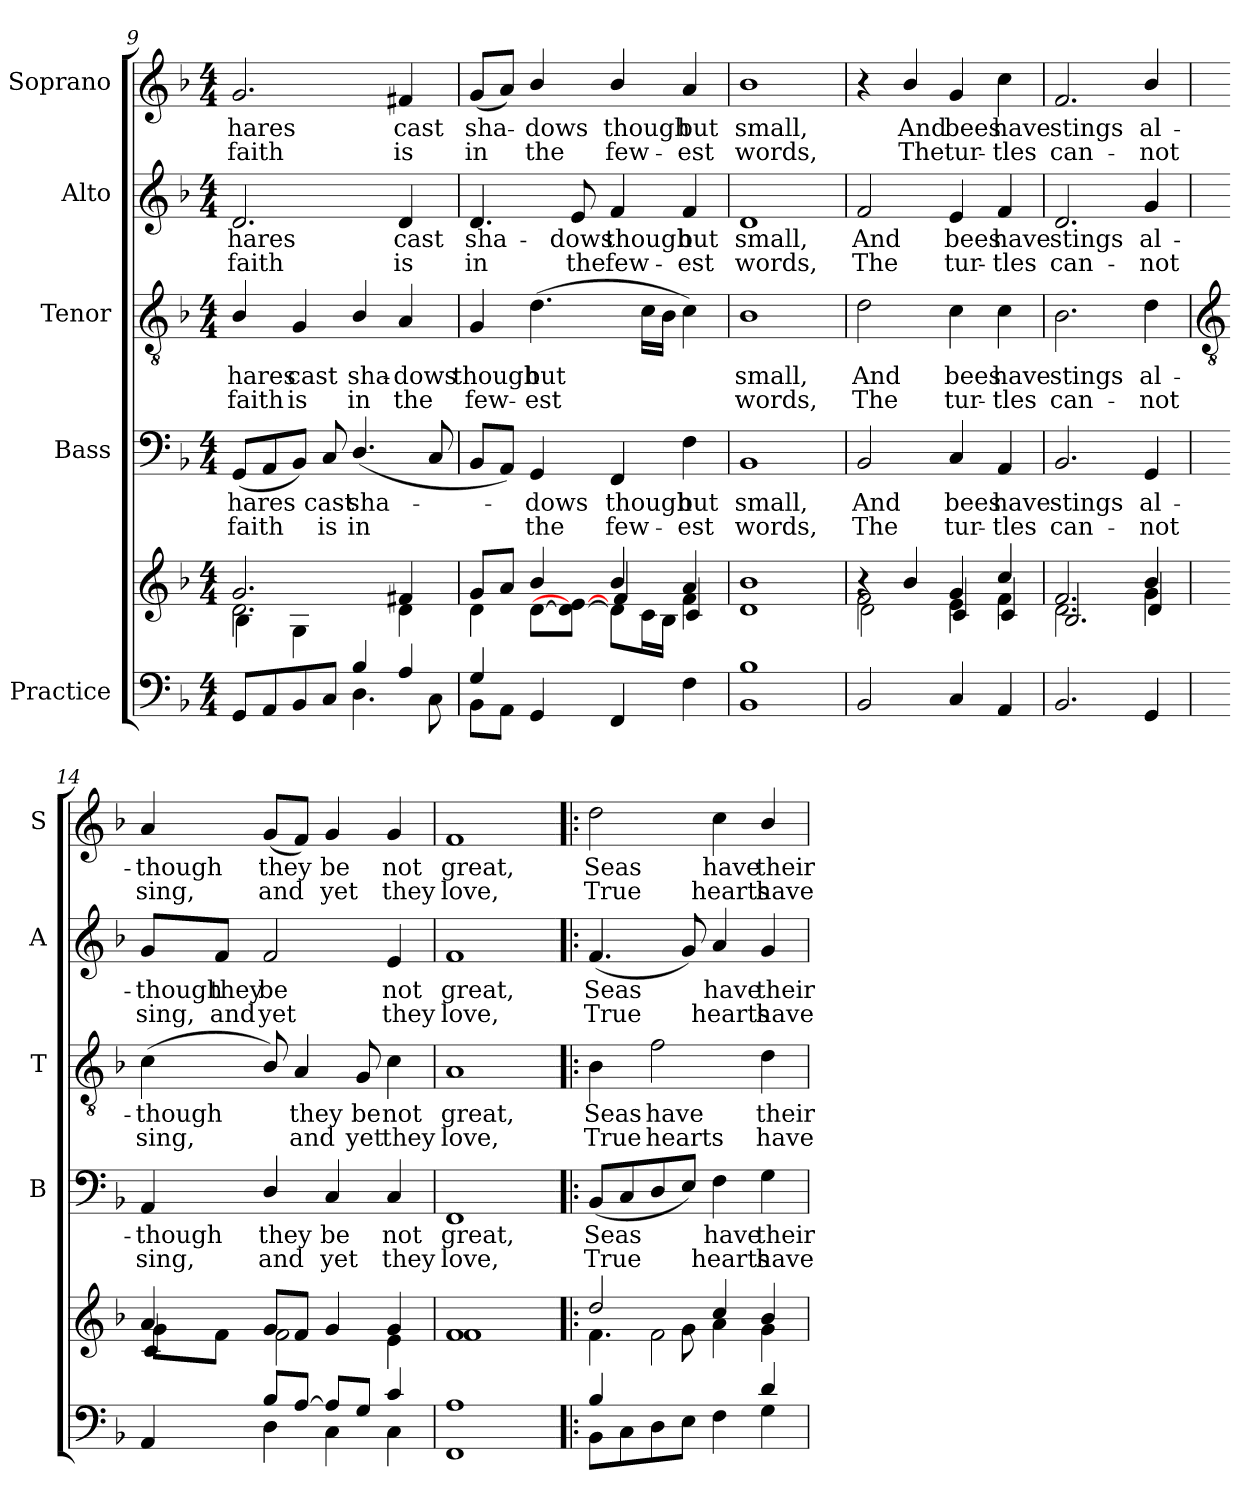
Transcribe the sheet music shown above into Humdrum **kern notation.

**kern	**kern	**kern	**text	**text	**kern	**text	**text	**kern	**text	**text	**kern	**text	**text
*part5	*part5	*part4	*part4	*part4	*part3	*part3	*part3	*part2	*part2	*part2	*part1	*part1	*part1
*staff6	*staff5	*staff4	*staff4	*staff4	*staff3	*staff3	*staff3	*staff2	*staff2	*staff2	*staff1	*staff1	*staff1
*I"Practice	*	*I"Bass	*	*	*I"Tenor	*	*	*I"Alto	*	*	*I"Soprano	*	*
*	*	*I'B	*	*	*I'T	*	*	*I'A	*	*	*I'S	*	*
!!LO:LB:g=z
*clefF4	*clefG2	*clefF4	*	*	*clefGv2	*	*	*clefG2	*	*	*clefG2	*	*
*k[b-]	*k[b-]	*k[b-]	*	*	*k[b-]	*	*	*k[b-]	*	*	*k[b-]	*	*
*F:	*F:	*F:	*	*	*F:	*	*	*F:	*	*	*F:	*	*
*M4/4	*M4/4	*M4/4	*	*	*M4/4	*	*	*M4/4	*	*	*M4/4	*	*
=9	=9	=9	=9	=9	=9	=9	=9	=9	=9	=9	=9	=9	=9
*^	*^	*	*	*	*	*	*	*	*	*	*	*	*
*	*	*	*^	*	*	*	*	*	*	*	*	*	*	*	*
!	!	!	!	!	!	!LO:LY:b	!LO:LY:b	!	!LO:LY:b	!LO:LY:b	!	!LO:LY:b	!LO:LY:b	!	!LO:LY:b	!LO:LY:b
2ryy	8GGL	2.g	2.d	4B-\	(<8GGL	hares	faith	4B-/	hares	faith	2.d	hares	faith	2.g	hares	faith
.	8AA	.	.	.	8AA	.	.	.	.	.	.	.	.	.	.	.
!	!	!	!	!	!	!	!	!	!LO:LY:b	!LO:LY:b	!	!	!	!	!	!
.	8BB-	.	.	4G\	8BB-J)	.	.	4G	cast	is	.	.	.	.	.	.
!	!	!	!	!	!	!LO:LY:b	!LO:LY:b	!	!	!	!	!	!	!	!	!
.	8CJ	.	.	.	8C	cast	is	.	.	.	.	.	.	.	.	.
!	!	!	!	!	!	!LO:LY:b	!LO:LY:b	!	!LO:LY:b	!LO:LY:b	!	!	!	!	!	!
4B-/	4.D\	.	.	2ryy	(<4.D/	sha-	in	4B-/	sha-	-in	.	.	.	.	.	.
!	!	!	!	!	!	!	!	!	!LO:LY:b	!LO:LY:b	!	!LO:LY:b	!LO:LY:b	!	!LO:LY:b	!LO:LY:b
4A/	.	4f#X	4d	.	.	.	.	4A	dows	the	4d	cast	is	4f#X	cast	is
.	8C\	.	.	.	8C	.	.	.	.	.	.	.	.	.	.	.
=10	=10	=10	=10	=10	=10	=10	=10	=10	=10	=10	=10	=10	=10	=10	=10	=10
!	!	!	!	!	!	!	!	!	!LO:LY:b	!LO:LY:b	!	!LO:LY:b	!LO:LY:b	!	!LO:LY:b	!LO:LY:b
4G/	8BB-\L	8gL	4d\	4ryy	8BB-L	.	.	4G	though	few-	4.d	sha-	-in	(<8gL	sha-	in
.	8AA\J	8aJ	.	.	8AAJ)	.	.	.	.	.	.	.	.	8aJ)	.	.
!	!	!	!	!	!	!LO:LY:b	!LO:LY:b	!	!LO:LY:b	!LO:LY:b	!	!	!	!	!LO:LY:b	!LO:LY:b
2.ryy	4GG/	4b-/	4ryy	[8d\L	4GG	dows	the	(>4.d	-but	est	.	.	.	4b-/	dows	the
!	!	!	!	!	!	!	!	!	!	!	!	!LO:LY:b	!LO:LY:b	!	!	!
.	.	.	.	8d\_ 8e\_J	.	.	.	.	.	.	8e	dows	the	.	.	.
!	!	!	!	!	!	!LO:LY:b	!LO:LY:b	!	!	!	!	!LO:LY:b	!LO:LY:b	!	!LO:LY:b	!LO:LY:b
.	4FF/	4b-/	4f/	8d\L]	4FF	though	few-	.	.	.	4f	though	few-	4b-/	though	few-
.	.	.	.	16c\L	.	.	.	16cLL	.	.	.	.	.	.	.	.
.	.	.	.	16B-\JJ	.	.	.	16B-JJ	.	.	.	.	.	.	.	.
!	!	!	!	!	!	!LO:LY:b	!LO:LY:b	!	!	!	!	!LO:LY:b	!LO:LY:b	!	!LO:LY:b	!LO:LY:b
.	4F	4a	4f	4c	4F	-but	est	4c)	.	.	4f	-but	est	4a	-but	est
=11	=11	=11	=11	=11	=11	=11	=11	=11	=11	=11	=11	=11	=11	=11	=11	=11
!	!	!	!	!	!	!LO:LY:b	!LO:LY:b	!	!LO:LY:b	!LO:LY:b	!	!LO:LY:b	!LO:LY:b	!	!LO:LY:b	!LO:LY:b
*	*	*	*v	*v	*	*	*	*	*	*	*	*	*	*	*	*
1B-	1BB-	1b-	1d	1BB-	small,	words,	1B-	small,	words,	1d	small,	words,	1b-	small,	words,
=12	=12	=12	=12	=12	=12	=12	=12	=12	=12	=12	=12	=12	=12	=12	=12
*	*	*	*^	*	*	*	*	*	*	*	*	*	*	*	*
!	!	!	!	!	!	!LO:LY:b	!LO:LY:b	!	!LO:LY:b	!LO:LY:b	!	!LO:LY:b	!LO:LY:b	!	!	!
*v	*v	*	*	*	*	*	*	*	*	*	*	*	*	*	*	*
2BB-	4r	2f\	2d\	2BB-	And	The	2d	And	The	2f	And	The	4r	.	.
!	!	!	!	!	!	!	!	!	!	!	!	!	!	!LO:LY:b	!LO:LY:b
.	4b-/	.	.	.	.	.	.	.	.	.	.	.	4b-/	And	The
!	!	!	!	!	!LO:LY:b	!LO:LY:b	!	!LO:LY:b	!LO:LY:b	!	!LO:LY:b	!LO:LY:b	!	!LO:LY:b	!LO:LY:b
4C	4g	4e	4c	4C	bees	tur-	4c	bees	tur-	4e	bees	tur-	4g	bees	tur-
!	!	!	!	!	!LO:LY:b	!LO:LY:b	!	!LO:LY:b	!LO:LY:b	!	!LO:LY:b	!LO:LY:b	!	!LO:LY:b	!LO:LY:b
4AA	4cc/	4f	4c	4AA	-have	tles	4c	-have	tles	4f	-have	tles	4cc	-have	tles
=13	=13	=13	=13	=13	=13	=13	=13	=13	=13	=13	=13	=13	=13	=13	=13
!	!	!	!	!	!LO:LY:b	!LO:LY:b	!	!LO:LY:b	!LO:LY:b	!	!LO:LY:b	!LO:LY:b	!	!LO:LY:b	!LO:LY:b
2.BB-	2.f	2.d	2.B-	2.BB-	stings	can-	2.B-	stings	can-	2.d	stings	can-	2.f	stings	can-
!	!	!	!	!	!LO:LY:b	!LO:LY:b	!	!LO:LY:b	!LO:LY:b	!	!LO:LY:b	!LO:LY:b	!	!LO:LY:b	!LO:LY:b
4GG	4b-/	4g	4d	4GG	-al-	-not	4d	-al-	-not	4g	-al-	-not	4b-/	-al-	-not
!!LO:LB:g=z
=14	=14	=14	=14	=14	=14	=14	=14	=14	=14	=14	=14	=14	=14	=14	=14
*	*	*	*	*	*	*	*clefGv2	*	*	*	*	*	*	*	*
*^	*	*	*	*	*	*	*	*	*	*	*	*	*	*	*
!	!	!	!	!	!	!LO:LY:b	!LO:LY:b	!	!LO:LY:b	!LO:LY:b	!	!LO:LY:b	!LO:LY:b	!	!LO:LY:b	!LO:LY:b
4ryy	4AA	4a	8g\L	4c	4AA	though	sing,	(<4c	though	sing,	8g/L	though	sing,	4a	though	sing,
!	!	!	!	!	!	!	!	!	!	!	!	!LO:LY:b	!LO:LY:b	!	!	!
.	.	.	8f\J	.	.	.	.	.	.	.	8f/J	they	and	.	.	.
!	!	!	!	!	!	!LO:LY:b	!LO:LY:b	!	!	!	!	!LO:LY:b	!LO:LY:b	!	!LO:LY:b	!LO:LY:b
8B-/L	4D\	8gL	2f\	2.ryy	4D/	they	and	8B-/)	.	.	2f	be	yet	(<8gL	they	and
!	!	!	!	!	!	!	!	!	!LO:LY:b	!LO:LY:b	!	!	!	!	!	!
[8A/J	.	8fJ	.	.	.	.	.	4A	they	and	.	.	.	8fJ)	.	.
!	!	!	!	!	!	!LO:LY:b	!LO:LY:b	!	!	!	!	!	!	!	!LO:LY:b	!LO:LY:b
8A/L]	4C\	4g	.	.	4C	be	yet	.	.	.	.	.	.	4g	be	yet
!	!	!	!	!	!	!	!	!	!LO:LY:b	!LO:LY:b	!	!	!	!	!	!
8G/J	.	.	.	.	.	.	.	8G	be	yet	.	.	.	.	.	.
!	!	!	!	!	!	!LO:LY:b	!LO:LY:b	!	!LO:LY:b	!LO:LY:b	!	!LO:LY:b	!LO:LY:b	!	!LO:LY:b	!LO:LY:b
4c	4C\	4g	4e	.	4C	not	they	4c	not	they	4e	not	they	4g	not	they
*	*	*	*v	*v	*	*	*	*	*	*	*	*	*	*	*	*
=15	=15	=15	=15	=15	=15	=15	=15	=15	=15	=15	=15	=15	=15	=15	=15
!	!	!	!	!	!LO:LY:b	!LO:LY:b	!	!LO:LY:b	!LO:LY:b	!	!LO:LY:b	!LO:LY:b	!	!LO:LY:b	!LO:LY:b
1A	1FF	1f	1f	1FF	great,	love,	1A	great,	love,	1f	great,	love,	1f	great,	love,
=16!|:	=16!|:	=16!|:	=16!|:	=16!|:	=16!|:	=16!|:	=16!|:	=16!|:	=16!|:	=16!|:	=16!|:	=16!|:	=16!|:	=16!|:	=16!|:
*	*	*	*^	*	*	*	*	*	*	*	*	*	*	*	*
!	!	!	!	!	!	!LO:LY:b	!LO:LY:b	!	!LO:LY:b	!LO:LY:b	!	!LO:LY:b	!LO:LY:b	!	!LO:LY:b	!LO:LY:b
4B-/	8BB-\L	2dd/	4.f\	4ryy	(<8BB-L	Seas	True	4B-	Seas	True	(<4.f	Seas	True	2dd	Seas	True
.	8C\	.	.	.	8C	.	.	.	.	.	.	.	.	.	.	.
!	!	!	!	!	!	!	!	!	!LO:LY:b	!LO:LY:b	!	!	!	!	!	!
2ryy	8D\	.	.	2f\	8D	.	.	2f	have	hearts	.	.	.	.	.	.
.	8EJ	.	8g\	.	8EJ)	.	.	.	.	.	8g)	.	.	.	.	.
!	!	!	!	!	!	!LO:LY:b	!LO:LY:b	!	!	!	!	!LO:LY:b	!LO:LY:b	!	!LO:LY:b	!LO:LY:b
.	4F	4cc/	4a	.	4F	have	hearts	.	.	.	4a	have	hearts	4cc	have	hearts
!	!	!	!	!	!	!LO:LY:b	!LO:LY:b	!	!LO:LY:b	!LO:LY:b	!	!LO:LY:b	!LO:LY:b	!	!LO:LY:b	!LO:LY:b
4d	4G	4b-/	4g	4ryy	4G	their	have	4d	their	have	4g	their	have	4b-/	their	have
*v	*v	*	*	*	*	*	*	*	*	*	*	*	*	*	*	*
*	*v	*v	*v	*	*	*	*	*	*	*	*	*	*	*	*
=	=	=	=	=	=	=	=	=	=	=	=	=	=
*-	*-	*-	*-	*-	*-	*-	*-	*-	*-	*-	*-	*-	*-
